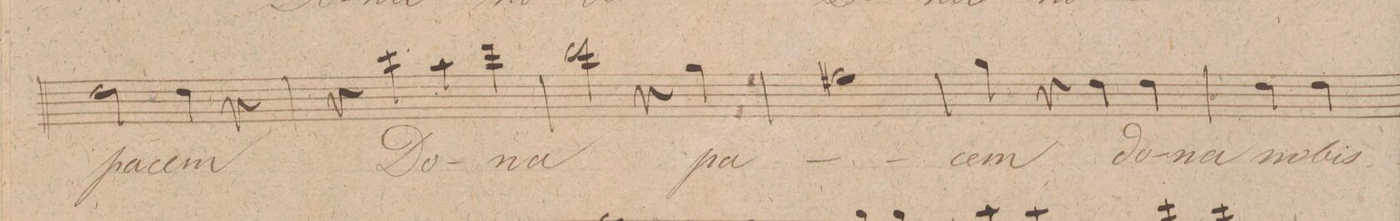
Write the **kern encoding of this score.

**kern	**text	**dynam
*I"Alto	*	*
*clefC3	*	*
*k[f#c#g#]	*	*
*met(c|)	*	*
*M2/2	*	*
2e\	pa-	.
4e\	-cem	.
4r	.	.
=54	=54	=54
4r	.	.
4dd\	Do-	.
4b\	.	.
4ee\	-na	.
=55	=55	=55
2ee\	.	.
4r	.	.
4a\	pa-	.
=56	=56	=56
1g#X	.	.
=57	=57	=57
4a\	-cem	.
4r	.	.
4e\	do-	.
4e\	-na	.
=58	=58	=58
4e\	no-	.
4e\	-bis	.
*-	*-	*-
